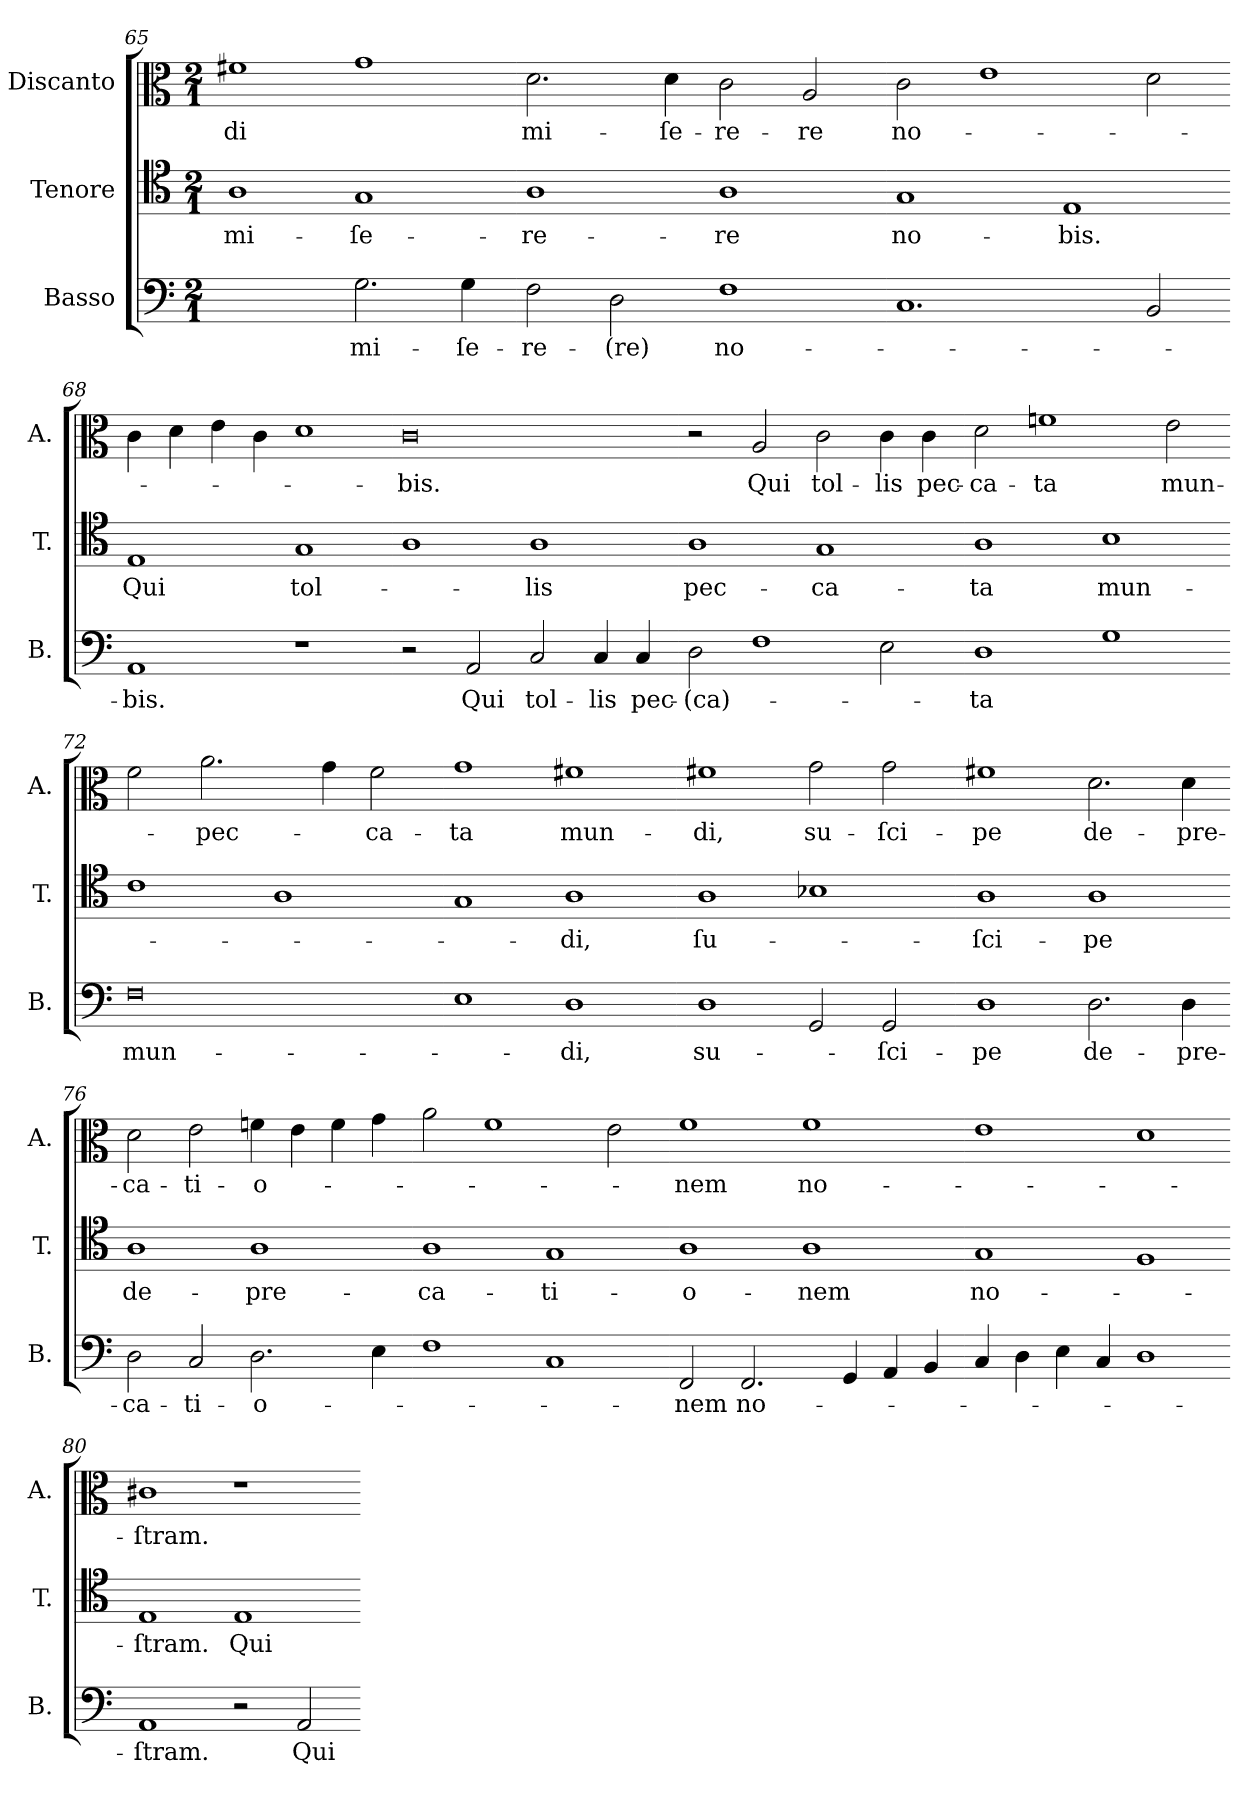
**kern	**text	**kern	**text	**kern	**text
*part3	*part3	*part2	*part2	*part1	*part1
*staff3	*staff3	*staff2	*staff2	*staff1	*staff1
*I"Basso	*	*I"Tenore	*	*I"Discanto	*
*I'B.	*	*I'T.	*	*I'A.	*
*clefF4	*	*clefC4	*	*clefC3	*
*k[]	*	*k[]	*	*k[]	*
*C:	*	*C:	*	*C:	*
*M2/1	*	*M2/1	*	*M2/1	*
=65	=65	=65	=65	=65	=65
1ryy	.	1A	mi-	1f#X	-di
2.G\	mi-	1G	-ſe-	1g	.
4G\	-ſe-	.	.	.	.
=66-	=66-	=66-	=66-	=66-	=66-
2F\	-re-	1A	-re-	2.d\	mi-
2D\	-(re)	.	.	.	.
.	.	.	.	4d\	-ſe-
1F	no-	1A	-re	2c\	-re-
.	.	.	.	2A/	-re
=67-	=67-	=67-	=67-	=67-	=67-
1.C	.	1G	no-	2c\	no-
.	.	.	.	1e	.
.	.	1E	-bis.	.	.
2BB/	.	.	.	2d\	.
=68-	=68-	=68-	=68-	=68-	=68-
1AA	-bis.	1E	Qui	4c\	.
.	.	.	.	4d\	.
.	.	.	.	4e\	.
.	.	.	.	4c\	.
1r	.	1G	tol-	1d	.
=69-	=69-	=69-	=69-	=69-	=69-
2r	.	1A	.	0c	-bis.
2AA/	Qui	.	.	.	.
2C/	tol-	1A	-lis	.	.
4C/	-lis	.	.	.	.
4C/	pec-	.	.	.	.
=70-	=70-	=70-	=70-	=70-	=70-
2D\	-(ca)-	1A	pec-	2r	.
1F	.	.	.	2A/	Qui
.	.	1G	-ca-	2c\	tol-
2E\	.	.	.	4c\	-lis
.	.	.	.	4c\	pec-
=71-	=71-	=71-	=71-	=71-	=71-
1D	-ta	1A	-ta	2d\	-ca-
.	.	.	.	1fn	-ta
1G	.	1B	mun-	.	.
.	.	.	.	2e\	mun-
=72-	=72-	=72-	=72-	=72-	=72-
0F	mun-	1c	.	2f\	.
.	.	.	.	2.a\	-pec-
.	.	1A	.	.	.
.	.	.	.	4g\	.
.	.	.	.	2f\	-ca-
=73-	=73-	=73-	=73-	=73-	=73-
1E	.	1G	.	1g	-ta
1D	-di,	1A	-di,	1f#X	mun-
=74-	=74-	=74-	=74-	=74-	=74-
1D	su-	1A	ſu-	1f#X	-di,
2GG/	.	1B-X	.	2g\	su-
2GG/	-ſci-	.	.	2g\	-ſci-
=75-	=75-	=75-	=75-	=75-	=75-
1D	-pe	1A	-ſci-	1f#X	-pe
2.D\	de-	1A	-pe	2.d\	de-
4D\	-pre-	.	.	4d\	-pre-
=76-	=76-	=76-	=76-	=76-	=76-
2D\	-ca-	1A	de-	2d\	-ca-
2C/	-ti-	.	.	2e\	-ti-
2.D\	-o-	1A	-pre-	4fn\	-o-
.	.	.	.	4e\	.
.	.	.	.	4f\	.
4E\	.	.	.	4g\	.
=77-	=77-	=77-	=77-	=77-	=77-
1F	.	1A	-ca-	2a\	.
.	.	.	.	1f	.
1C	.	1G	-ti-	.	.
.	.	.	.	2e\	.
=78-	=78-	=78-	=78-	=78-	=78-
2FF/	-nem	1A	-o-	1f	-nem
2.FF/	no-	.	.	.	.
.	.	1A	-nem	1f	no-
4GG/	.	.	.	.	.
4AA/	.	.	.	.	.
4BB/	.	.	.	.	.
=79-	=79-	=79-	=79-	=79-	=79-
4C/	.	1G	no-	1e	.
4D\	.	.	.	.	.
4E\	.	.	.	.	.
4C/	.	.	.	.	.
1D	.	1F	.	1d	.
=80-	=80-	=80-	=80-	=80-	=80-
1AA	-ſtram.	1E	-ſtram.	1c#X	-ſtram.
2r	.	1E	Qui	1r	.
2AA/	Qui	.	.	.	.
=-	=-	=-	=-	=-	=-
*-	*-	*-	*-	*-	*-
